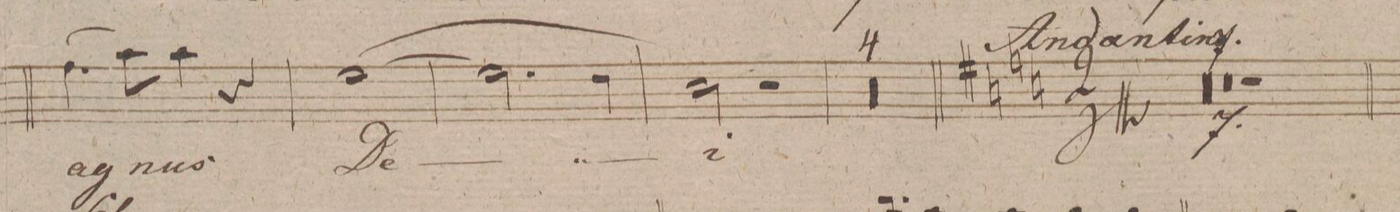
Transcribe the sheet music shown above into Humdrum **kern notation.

**kern	**text	**text	**dynam
*I"Alto.	*	*	*
*clefC3	*	*	*
*k[f#c#g#d#]	*	*	*
*met(c)	*	*	*
*M4/4	*	*	*
(>4.g#\	a-	.	.
8b\)	.	.	.
4b\	-gnus	.	.
4r	.	.	.
=87	=87	=87	=87
(>[1f#\	De-	.	.
=88	=88	=88	=88
2.f#\]	.	.	.
4e\	.	.	.
=89	=89	=89	=89
2d#\)	-i	.	.
2r	.	.	.
=90	=90	=90	=90
00r	.	.	.
=91	=91	=91	=91
=92	=92	=92	=92
=93	=93	=93	=93
=94||	=94||	=94||	=94||
*kcancel	*	*	*
*k[f#]	*	*	*
*G:	*	*	*
*M3/4	*	*	*
0.r	.	.	.
=95	=95	=95	=95
=96	=96	=96	=96
=97	=97	=97	=97
=98	=98	=98	=98
1.r	.	.	.
=99	=99	=99	=99
=100	=100	=100	=100
2.r	.	.	.
=101	=101	=101	=101
*-	*-	*-	*-
